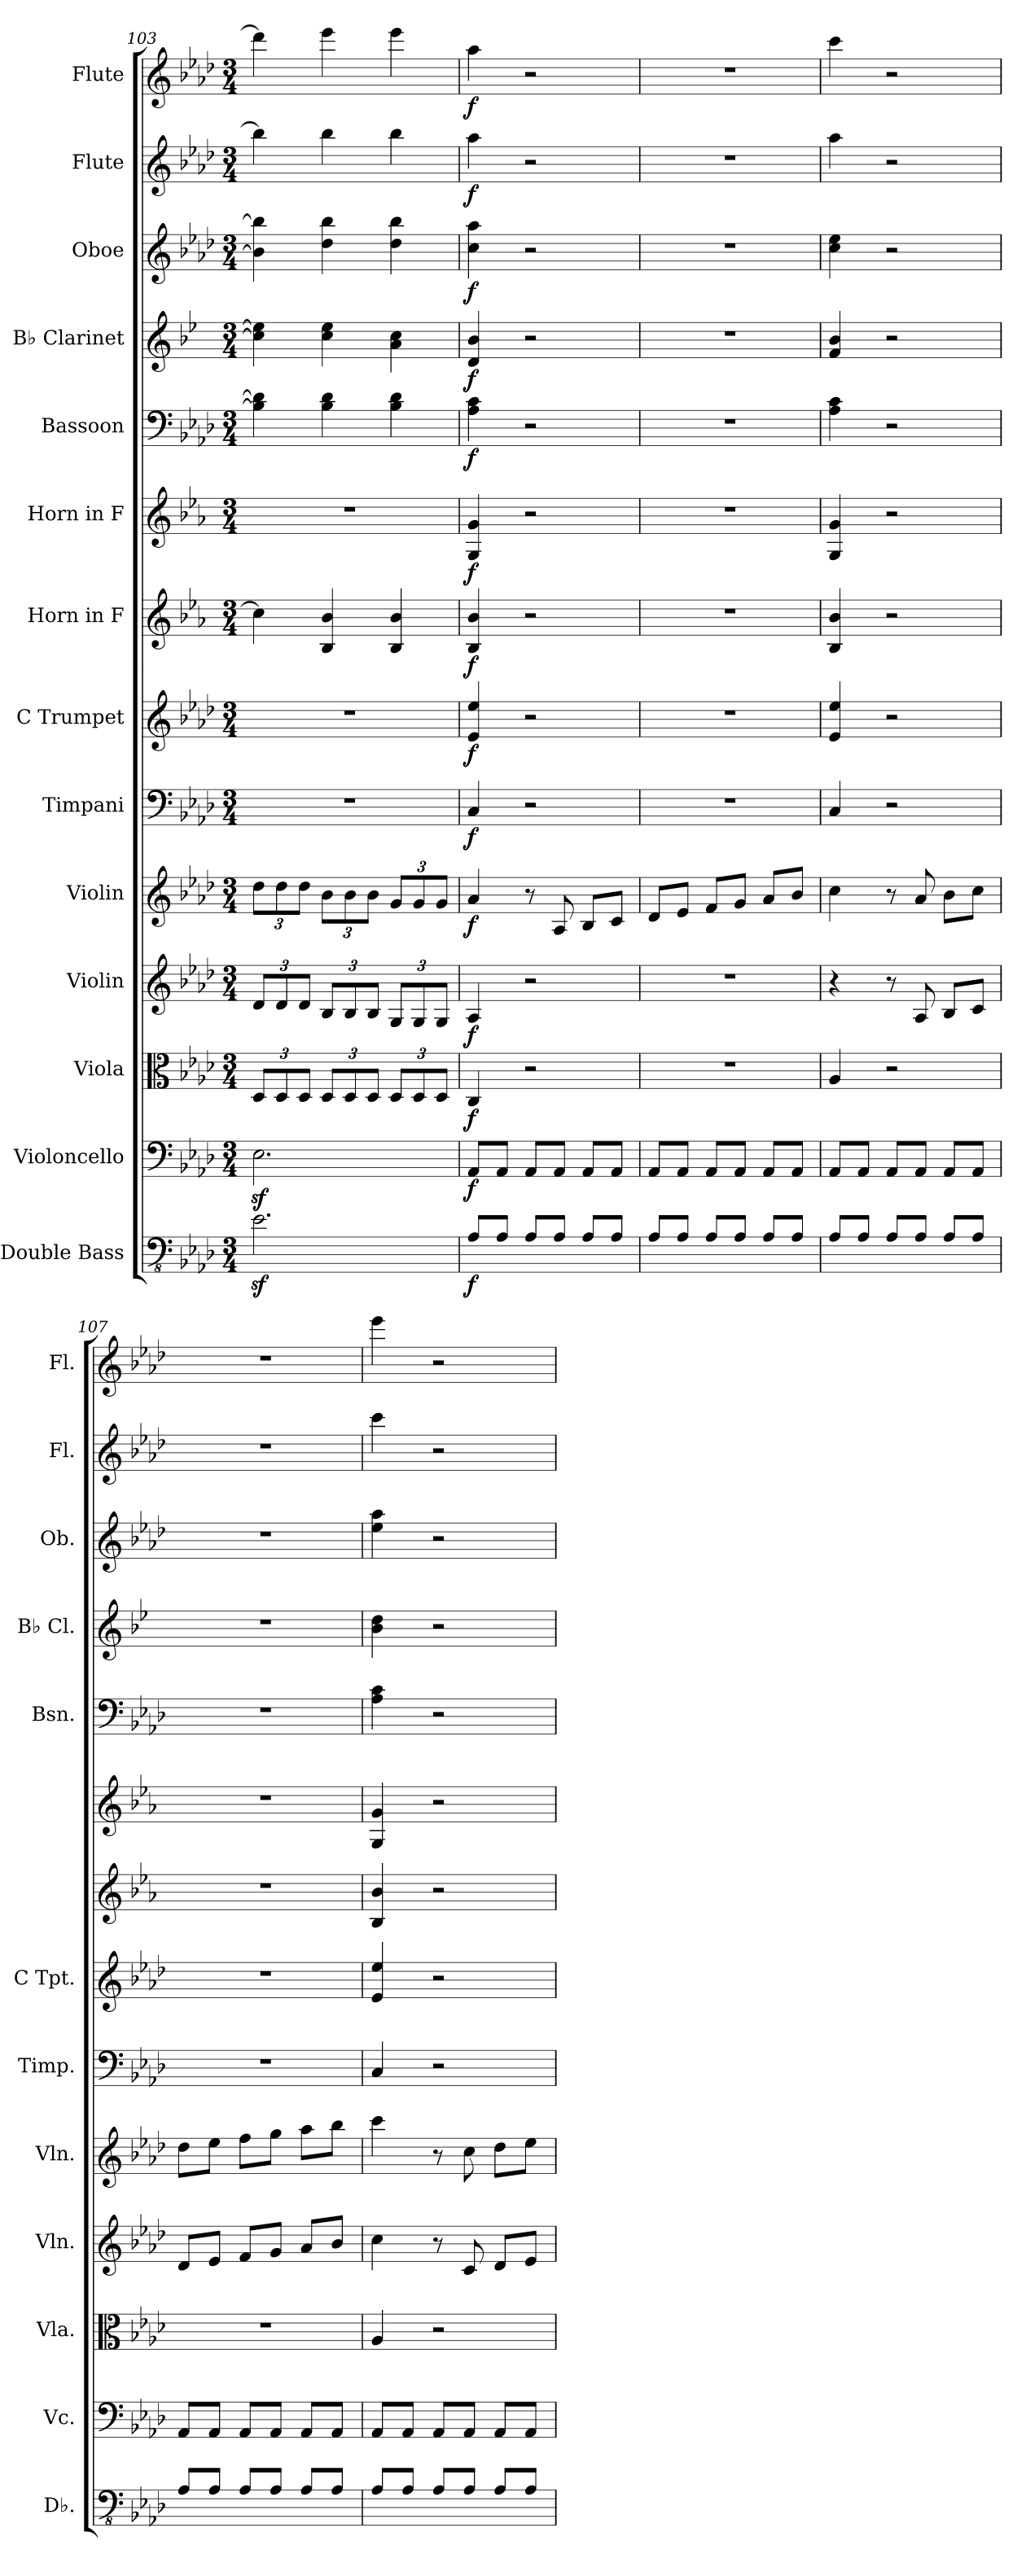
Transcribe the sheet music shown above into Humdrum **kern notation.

**kern	**dynam	**kern	**dynam	**kern	**dynam	**kern	**dynam	**kern	**dynam	**kern	**dynam	**kern	**dynam	**kern	**dynam	**kern	**dynam	**kern	**dynam	**kern	**dynam	**kern	**dynam	**kern	**dynam	**kern	**dynam
*part14	*part14	*part13	*part13	*part12	*part12	*part11	*part11	*part10	*part10	*part9	*part9	*part8	*part8	*part7	*part7	*part6	*part6	*part5	*part5	*part4	*part4	*part3	*part3	*part2	*part2	*part1	*part1
*staff14	*staff14	*staff13	*staff13	*staff12	*staff12	*staff11	*staff11	*staff10	*staff10	*staff9	*staff9	*staff8	*staff8	*staff7	*staff7	*staff6	*staff6	*staff5	*staff5	*staff4	*staff4	*staff3	*staff3	*staff2	*staff2	*staff1	*staff1
*I"Double Bass	*	*I"Violoncello	*	*I"Viola	*	*I"Violin	*	*I"Violin	*	*I"Timpani	*	*I"C Trumpet	*	*I"Horn in F	*	*I"Horn in F	*	*I"Bassoon	*	*I"B♭ Clarinet	*	*I"Oboe	*	*I"Flute	*	*I"Flute	*
*I'Db.	*	*I'Vc.	*	*I'Vla.	*	*I'Vln.	*	*I'Vln.	*	*I'Timp.	*	*I'C Tpt.	*	*	*	*	*	*I'Bsn.	*	*I'B♭ Cl.	*	*I'Ob.	*	*I'Fl.	*	*I'Fl.	*
*clefFv4	*	*clefF4	*	*clefC3	*	*clefG2	*	*clefG2	*	*clefF4	*	*clefG2	*	*clefG2	*	*clefG2	*	*clefF4	*	*clefG2	*	*clefG2	*	*clefG2	*	*clefG2	*
*ITrd7c12	*	*	*	*	*	*	*	*	*	*	*	*	*	*ITrd4c7	*	*ITrd4c7	*	*	*	*ITrd1c2	*	*	*	*	*	*	*
*k[b-e-a-d-]	*	*k[b-e-a-d-]	*	*k[b-e-a-d-]	*	*k[b-e-a-d-]	*	*k[b-e-a-d-]	*	*k[b-e-a-d-]	*	*k[b-e-a-d-]	*	*k[b-e-a-d-]	*	*k[b-e-a-d-]	*	*k[b-e-a-d-]	*	*k[b-e-a-d-]	*	*k[b-e-a-d-]	*	*k[b-e-a-d-]	*	*k[b-e-a-d-]	*
*M3/4	*	*M3/4	*	*M3/4	*	*M3/4	*	*M3/4	*	*M3/4	*	*M3/4	*	*M3/4	*	*M3/4	*	*M3/4	*	*M3/4	*	*M3/4	*	*M3/4	*	*M3/4	*
*	*	*	*	*Xbrackettup	*	*Xbrackettup	*	*Xbrackettup	*	*	*	*	*	*	*	*	*	*	*	*	*	*	*	*	*	*	*
=103	=103	=103	=103	=103	=103	=103	=103	=103	=103	=103	=103	=103	=103	=103	=103	=103	=103	=103	=103	=103	=103	=103	=103	=103	=103	=103	=103
2.EE-z<\	.	2.E-z<\	.	12D-/L	.	12d-/L	.	12dd-\L	.	2.r	.	2.r	.	4f\]	.	2.r	.	4B-\] 4d-\]	.	4b-\] 4dd-\]	.	4b-\] 4bb-\]	.	4bb-\]	.	4ddd-\]	.
.	.	.	.	12D-/	.	12d-/	.	12dd-\	.	.	.	.	.	.	.	.	.	.	.	.	.	.	.	.	.	.	.
.	.	.	.	12D-/J	.	12d-/J	.	12dd-\J	.	.	.	.	.	.	.	.	.	.	.	.	.	.	.	.	.	.	.
.	.	.	.	12D-/L	.	12B-/L	.	12b-\L	.	.	.	.	.	4E-/ 4e-/	.	.	.	4B-\ 4d-\	.	4b-\ 4dd-\	.	4dd-\ 4bb-\	.	4bb-\	.	4eee-\	.
.	.	.	.	12D-/	.	12B-/	.	12b-\	.	.	.	.	.	.	.	.	.	.	.	.	.	.	.	.	.	.	.
.	.	.	.	12D-/J	.	12B-/J	.	12b-\J	.	.	.	.	.	.	.	.	.	.	.	.	.	.	.	.	.	.	.
.	.	.	.	12D-/L	.	12G/L	.	12g/L	.	.	.	.	.	4E-/ 4e-/	.	.	.	4B-\ 4d-\	.	4g\ 4b-\	.	4dd-\ 4bb-\	.	4bb-\	.	4eee-\	.
.	.	.	.	12D-/	.	12G/	.	12g/	.	.	.	.	.	.	.	.	.	.	.	.	.	.	.	.	.	.	.
.	.	.	.	12D-/J	.	12G/J	.	12g/J	.	.	.	.	.	.	.	.	.	.	.	.	.	.	.	.	.	.	.
!!LO:PB:g=z
=104	=104	=104	=104	=104	=104	=104	=104	=104	=104	=104	=104	=104	=104	=104	=104	=104	=104	=104	=104	=104	=104	=104	=104	=104	=104	=104	=104
!	!LO:DY:b	!	!LO:DY:b	!	!LO:DY:b	!	!LO:DY:b	!	!LO:DY:b	!	!LO:DY:b	!	!LO:DY:b	!	!LO:DY:b	!	!LO:DY:b	!	!LO:DY:b	!	!LO:DY:b	!	!LO:DY:b	!	!LO:DY:b	!	!LO:DY:b
8AAA-/L	f	8AA-/L	f	4C/	f	4A-/	f	4a-/	f	4C/	f	4e-/ 4ee-/	f	4E-/ 4e-/	f	4C/ 4c/	f	4A-\ 4c\	f	4c/ 4a-/	f	4cc\ 4aa-\	f	4aa-\	f	4aa-\	f
8AAA-/J	.	8AA-/J	.	.	.	.	.	.	.	.	.	.	.	.	.	.	.	.	.	.	.	.	.	.	.	.	.
8AAA-/L	.	8AA-/L	.	2r	.	2r	.	8r	.	2r	.	2r	.	2r	.	2r	.	2r	.	2r	.	2r	.	2r	.	2r	.
8AAA-/J	.	8AA-/J	.	.	.	.	.	8A-/	.	.	.	.	.	.	.	.	.	.	.	.	.	.	.	.	.	.	.
8AAA-/L	.	8AA-/L	.	.	.	.	.	8B-/L	.	.	.	.	.	.	.	.	.	.	.	.	.	.	.	.	.	.	.
8AAA-/J	.	8AA-/J	.	.	.	.	.	8c/J	.	.	.	.	.	.	.	.	.	.	.	.	.	.	.	.	.	.	.
=105	=105	=105	=105	=105	=105	=105	=105	=105	=105	=105	=105	=105	=105	=105	=105	=105	=105	=105	=105	=105	=105	=105	=105	=105	=105	=105	=105
8AAA-/L	.	8AA-/L	.	2.r	.	2.r	.	8d-/L	.	2.r	.	2.r	.	2.r	.	2.r	.	2.r	.	2.r	.	2.r	.	2.r	.	2.r	.
8AAA-/J	.	8AA-/J	.	.	.	.	.	8e-/J	.	.	.	.	.	.	.	.	.	.	.	.	.	.	.	.	.	.	.
8AAA-/L	.	8AA-/L	.	.	.	.	.	8f/L	.	.	.	.	.	.	.	.	.	.	.	.	.	.	.	.	.	.	.
8AAA-/J	.	8AA-/J	.	.	.	.	.	8g/J	.	.	.	.	.	.	.	.	.	.	.	.	.	.	.	.	.	.	.
8AAA-/L	.	8AA-/L	.	.	.	.	.	8a-/L	.	.	.	.	.	.	.	.	.	.	.	.	.	.	.	.	.	.	.
8AAA-/J	.	8AA-/J	.	.	.	.	.	8b-/J	.	.	.	.	.	.	.	.	.	.	.	.	.	.	.	.	.	.	.
=106	=106	=106	=106	=106	=106	=106	=106	=106	=106	=106	=106	=106	=106	=106	=106	=106	=106	=106	=106	=106	=106	=106	=106	=106	=106	=106	=106
8AAA-/L	.	8AA-/L	.	4A-/	.	4r	.	4cc\	.	4C/	.	4e-/ 4ee-/	.	4E-/ 4e-/	.	4C/ 4c/	.	4A-\ 4c\	.	4e-/ 4a-/	.	4cc\ 4ee-\	.	4aa-\	.	4ccc\	.
8AAA-/J	.	8AA-/J	.	.	.	.	.	.	.	.	.	.	.	.	.	.	.	.	.	.	.	.	.	.	.	.	.
8AAA-/L	.	8AA-/L	.	2r	.	8r	.	8r	.	2r	.	2r	.	2r	.	2r	.	2r	.	2r	.	2r	.	2r	.	2r	.
8AAA-/J	.	8AA-/J	.	.	.	8A-/	.	8a-/	.	.	.	.	.	.	.	.	.	.	.	.	.	.	.	.	.	.	.
8AAA-/L	.	8AA-/L	.	.	.	8B-/L	.	8b-\L	.	.	.	.	.	.	.	.	.	.	.	.	.	.	.	.	.	.	.
8AAA-/J	.	8AA-/J	.	.	.	8c/J	.	8cc\J	.	.	.	.	.	.	.	.	.	.	.	.	.	.	.	.	.	.	.
=107	=107	=107	=107	=107	=107	=107	=107	=107	=107	=107	=107	=107	=107	=107	=107	=107	=107	=107	=107	=107	=107	=107	=107	=107	=107	=107	=107
8AAA-/L	.	8AA-/L	.	2.r	.	8d-/L	.	8dd-\L	.	2.r	.	2.r	.	2.r	.	2.r	.	2.r	.	2.r	.	2.r	.	2.r	.	2.r	.
8AAA-/J	.	8AA-/J	.	.	.	8e-/J	.	8ee-\J	.	.	.	.	.	.	.	.	.	.	.	.	.	.	.	.	.	.	.
8AAA-/L	.	8AA-/L	.	.	.	8f/L	.	8ff\L	.	.	.	.	.	.	.	.	.	.	.	.	.	.	.	.	.	.	.
8AAA-/J	.	8AA-/J	.	.	.	8g/J	.	8gg\J	.	.	.	.	.	.	.	.	.	.	.	.	.	.	.	.	.	.	.
8AAA-/L	.	8AA-/L	.	.	.	8a-/L	.	8aa-\L	.	.	.	.	.	.	.	.	.	.	.	.	.	.	.	.	.	.	.
8AAA-/J	.	8AA-/J	.	.	.	8b-/J	.	8bb-\J	.	.	.	.	.	.	.	.	.	.	.	.	.	.	.	.	.	.	.
=108	=108	=108	=108	=108	=108	=108	=108	=108	=108	=108	=108	=108	=108	=108	=108	=108	=108	=108	=108	=108	=108	=108	=108	=108	=108	=108	=108
8AAA-/L	.	8AA-/L	.	4A-/	.	4cc\	.	4ccc\	.	4C/	.	4e-/ 4ee-/	.	4E-/ 4e-/	.	4C/ 4c/	.	4A-\ 4c\	.	4a-\ 4cc\	.	4ee-\ 4aa-\	.	4ccc\	.	4eee-\	.
8AAA-/J	.	8AA-/J	.	.	.	.	.	.	.	.	.	.	.	.	.	.	.	.	.	.	.	.	.	.	.	.	.
8AAA-/L	.	8AA-/L	.	2r	.	8r	.	8r	.	2r	.	2r	.	2r	.	2r	.	2r	.	2r	.	2r	.	2r	.	2r	.
8AAA-/J	.	8AA-/J	.	.	.	8c/	.	8cc\	.	.	.	.	.	.	.	.	.	.	.	.	.	.	.	.	.	.	.
8AAA-/L	.	8AA-/L	.	.	.	8d-/L	.	8dd-\L	.	.	.	.	.	.	.	.	.	.	.	.	.	.	.	.	.	.	.
8AAA-/J	.	8AA-/J	.	.	.	8e-/J	.	8ee-\J	.	.	.	.	.	.	.	.	.	.	.	.	.	.	.	.	.	.	.
=	=	=	=	=	=	=	=	=	=	=	=	=	=	=	=	=	=	=	=	=	=	=	=	=	=	=	=
*-	*-	*-	*-	*-	*-	*-	*-	*-	*-	*-	*-	*-	*-	*-	*-	*-	*-	*-	*-	*-	*-	*-	*-	*-	*-	*-	*-
